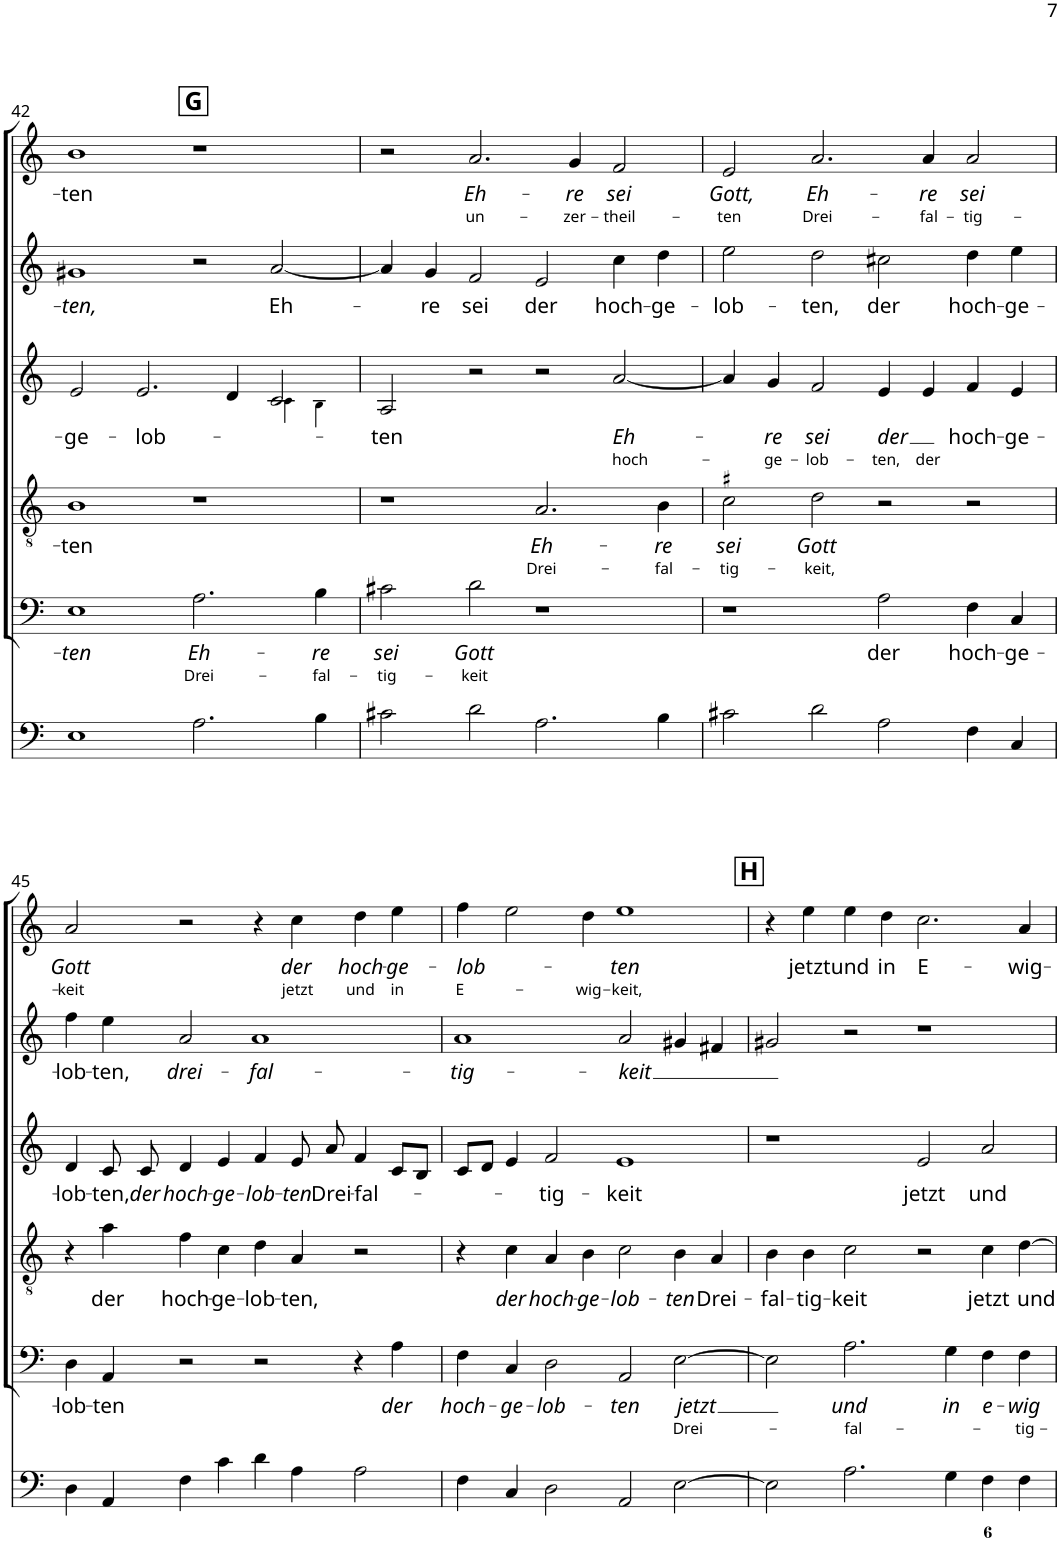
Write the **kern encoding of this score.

**kern	**kern	**text	**text	**kern	**text	**text	**kern	**text	**text	**kern	**text	**kern	**text	**text
*part6	*part5	*part5	*part5	*part4	*part4	*part4	*part3	*part3	*part3	*part2	*part2	*part1	*part1	*part1
*staff6	*staff5	*staff5	*staff5	*staff4	*staff4	*staff4	*staff3	*staff3	*staff3	*staff2	*staff2	*staff1	*staff1	*staff1
*I"Bassus generalis	*I"Bassus	*	*	*I"Tenor	*	*	*I"Altus	*	*	*I"Cantus II	*	*I"Cantus I	*	*
!!LO:PB:g=z
*clefF4	*clefF4	*	*	*clefGv2	*	*	*clefG2	*	*	*clefG2	*	*clefG2	*	*
*k[]	*k[]	*	*	*k[]	*	*	*k[]	*	*	*k[]	*	*k[]	*	*
*M4/2	*M4/2	*	*	*M4/2	*	*	*M4/2	*	*	*M4/2	*	*M4/2	*	*
!!LO:REH:place=s1:a:B:cj:fs=14:t=G:qo=4
=42	=42	=42	=42	=42	=42	=42	=42	=42	=42	=42	=42	=42	=42	=42
!	!	!LO:LY:b	!	!	!LO:LY:b	!	!	!LO:LY:b	!	!	!LO:LY:b	!	!LO:LY:b	!
*	*	*	*	*	*	*	*^	*	*	*	*	*	*	*
1E	1E	-ten	.	1B	-ten	.	2e/	1.ryy	-ge-	.	1g#X	-ten,	1b	-ten	.
!	!	!	!	!	!	!	!	!	!LO:LY:b	!	!	!	!	!	!
.	.	.	.	.	.	.	2.e/	.	-lob-	.	.	.	.	.	.
!	!	!LO:LY:b	!LO:LY:b	!	!	!	!	!	!	!	!	!	!	!	!
2.A\	2.A\	Eh-	Drei-	1r	.	.	.	.	.	.	2r	.	1r	.	.
.	.	.	.	.	.	.	4d/	.	.	.	.	.	.	.	.
!	!	!	!	!	!	!	!	!	!	!	!	!LO:LY:b	!	!	!
.	.	.	.	.	.	.	2c/	4c!\	.	.	[2a/	Eh-	.	.	.
!	!	!LO:LY:b	!LO:LY:b	!	!	!	!	!	!	!	!	!	!	!	!
4B\	4B\	-re	-fal-	.	.	.	.	4B!\	.	.	.	.	.	.	.
=43	=43	=43	=43	=43	=43	=43	=43	=43	=43	=43	=43	=43	=43	=43	=43
!	!	!LO:LY:b	!LO:LY:b	!	!	!	!	!	!LO:LY:b	!	!	!	!	!	!
*	*	*	*	*	*	*	*v	*v	*	*	*	*	*	*	*
2c#X\	2c#X\	sei	-tig-	1r	.	.	2A/	-ten	.	4a/]	.	2r	.	.
!	!	!	!	!	!	!	!	!	!	!	!LO:LY:b	!	!	!
.	.	.	.	.	.	.	.	.	.	4g/	-re	.	.	.
!	!	!LO:LY:b	!LO:LY:b	!	!	!	!	!	!	!	!LO:LY:b	!	!LO:LY:b	!LO:LY:b
2d\	2d\	Gott	-keit	.	.	.	2r	.	.	2f/	sei	2.a/	Eh-	un-
!	!	!	!	!	!LO:LY:b	!LO:LY:b	!	!	!	!	!LO:LY:b	!	!	!
2.A\	1r	.	.	2.A/	Eh-	Drei-	2r	.	.	2e/	der	.	.	.
!	!	!	!	!	!	!	!	!	!	!	!	!	!LO:LY:b	!LO:LY:b
.	.	.	.	.	.	.	.	.	.	.	.	4g/	-re	-zer-
!	!	!	!	!	!	!	!	!LO:LY:b	!LO:LY:b	!	!LO:LY:b	!	!LO:LY:b	!LO:LY:b
.	.	.	.	.	.	.	[2a/	Eh-	hoch-	4cc\	hoch-	2f/	sei	-theil-
!	!	!	!	!	!LO:LY:b	!LO:LY:b	!	!	!	!	!LO:LY:b	!	!	!
4B\	.	.	.	4B\	-re	-fal-	.	.	.	4dd\	-ge-	.	.	.
=44	=44	=44	=44	=44	=44	=44	=44	=44	=44	=44	=44	=44	=44	=44
!	!	!	!	!	!LO:LY:b	!LO:LY:b	!	!	!	!	!LO:LY:b	!	!LO:LY:b	!LO:LY:b
2c#X\	1r	.	.	2c#X\	sei	-tig-	4a/]	.	.	2ee\	-lob-	2e/	Gott,	-ten
!	!	!	!	!	!	!	!	!LO:LY:b	!LO:LY:b	!	!	!	!	!
.	.	.	.	.	.	.	4g/	-re	-ge-	.	.	.	.	.
!	!	!	!	!	!LO:LY:b	!LO:LY:b	!	!LO:LY:b	!LO:LY:b	!	!LO:LY:b	!	!LO:LY:b	!LO:LY:b
2d\	.	.	.	2d\	Gott	-keit,	2f/	sei	-lob-	2dd\	-ten,	2.a/	Eh-	Drei-
!	!	!LO:LY:b	!	!	!	!	!	!LO:LY:b	!LO:LY:b	!	!LO:LY:b	!	!	!
2A\	2A\	der	.	2r	.	.	4e/	der	-ten,	2cc#X\	der	.	.	.
!	!	!	!	!	!	!	!	!	!LO:LY:b	!	!	!	!LO:LY:b	!LO:LY:b
.	.	.	.	.	.	.	4e/	.	der	.	.	4a/	-re	-fal-
!	!	!LO:LY:b	!	!	!	!	!	!LO:LY:b	!	!	!LO:LY:b	!	!LO:LY:b	!LO:LY:b
4F\	4F\	hoch-	.	2r	.	.	4f/	hoch-	.	4dd\	hoch-	2a/	sei	-tig-
!	!	!LO:LY:b	!	!	!	!	!	!LO:LY:b	!	!	!LO:LY:b	!	!	!
4C/	4C/	-ge-	.	.	.	.	4e/	-ge-	.	4ee\	-ge-	.	.	.
!!LO:LB:g=z
=45	=45	=45	=45	=45	=45	=45	=45	=45	=45	=45	=45	=45	=45	=45
!	!	!LO:LY:b	!	!	!	!	!	!LO:LY:b	!	!	!LO:LY:b	!	!LO:LY:b	!LO:LY:b
4D\	4D\	-lob-	.	4r	.	.	4d/	-lob-	.	4ff\	-lob-	2a/	Gott	-keit
!	!	!LO:LY:b	!	!	!LO:LY:b	!	!	!LO:LY:b	!	!	!LO:LY:b	!	!	!
4AA/	4AA/	-ten	.	4a\	der	.	8c/	-ten,	.	4ee\	-ten,	.	.	.
!	!	!	!	!	!	!	!	!LO:LY:b	!	!	!	!	!	!
.	.	.	.	.	.	.	8c/	der	.	.	.	.	.	.
!	!	!	!	!	!LO:LY:b	!	!	!LO:LY:b	!	!	!LO:LY:b	!	!	!
4F\	2r	.	.	4f\	hoch-	.	4d/	hoch-	.	2a/	drei-	2r	.	.
!	!	!	!	!	!LO:LY:b	!	!	!LO:LY:b	!	!	!	!	!	!
4c\	.	.	.	4c\	-ge-	.	4e/	-ge-	.	.	.	.	.	.
!	!	!	!	!	!LO:LY:b	!	!	!LO:LY:b	!	!	!LO:LY:b	!	!	!
4d\	2r	.	.	4d\	-lob-	.	4f/	-lob-	.	1a	-fal-	4r	.	.
!	!	!	!	!	!LO:LY:b	!	!	!LO:LY:b	!	!	!	!	!LO:LY:b	!LO:LY:b
4A\	.	.	.	4A/	-ten,	.	8e/	-ten	.	.	.	4cc\	der	jetzt
!	!	!	!	!	!	!	!	!LO:LY:b	!	!	!	!	!	!
.	.	.	.	.	.	.	8a/	Drei-	.	.	.	.	.	.
!	!	!	!	!	!	!	!	!LO:LY:b	!	!	!	!	!LO:LY:b	!LO:LY:b
2A\	4r	.	.	2r	.	.	4f/	-fal-	.	.	.	4dd\	hoch-	und
!	!	!LO:LY:b	!	!	!	!	!	!	!	!	!	!	!LO:LY:b	!LO:LY:b
.	4A\	der	.	.	.	.	8c/L	.	.	.	.	4ee\	-ge-	in
.	.	.	.	.	.	.	8B/J	.	.	.	.	.	.	.
=46	=46	=46	=46	=46	=46	=46	=46	=46	=46	=46	=46	=46	=46	=46
!	!	!LO:LY:b	!	!	!	!	!	!	!	!	!LO:LY:b	!	!LO:LY:b	!LO:LY:b
4F\	4F\	hoch-	.	4r	.	.	8c/L	.	.	1a	-tig-	4ff\	-lob-	E-
.	.	.	.	.	.	.	8d/J	.	.	.	.	.	.	.
!	!	!LO:LY:b	!	!	!LO:LY:b	!	!	!	!	!	!	!	!	!
4C/	4C/	-ge-	.	4c\	der	.	4e/	.	.	.	.	2ee\	.	.
!	!	!LO:LY:b	!	!	!LO:LY:b	!	!	!LO:LY:b	!	!	!	!	!	!
2D\	2D\	-lob-	.	4A/	hoch-	.	2f/	-tig-	.	.	.	.	.	.
!	!	!	!	!	!LO:LY:b	!	!	!	!	!	!	!	!	!LO:LY:b
.	.	.	.	4B\	-ge-	.	.	.	.	.	.	4dd\	.	-wig-
!	!	!LO:LY:b	!	!	!LO:LY:b	!	!	!LO:LY:b	!	!	!LO:LY:b	!	!LO:LY:b	!LO:LY:b
2AA/	2AA/	-ten	.	2c\	-lob-	.	1e	-keit	.	2a/	-keit	1ee	-ten	-keit,
!	!	!LO:LY:b	!LO:LY:b	!	!LO:LY:b	!	!	!	!	!	!	!	!	!
[2E\	[2E\	jetzt	Drei-	4B\	-ten	.	.	.	.	4g#X/	.	.	.	.
!	!	!	!	!	!LO:LY:b	!	!	!	!	!	!	!	!	!
.	.	.	.	4A/	Drei-	.	.	.	.	4f#X/	.	.	.	.
!!LO:REH:place=s1:a:B:cj:fs=14:t=H
=47	=47	=47	=47	=47	=47	=47	=47	=47	=47	=47	=47	=47	=47	=47
!	!	!	!	!	!LO:LY:b	!	!	!	!	!	!	!	!	!
2E\]	2E\]	.	.	4B\	-fal-	.	1r	.	.	2g#X/	.	4r	.	.
!	!	!	!	!	!LO:LY:b	!	!	!	!	!	!	!	!LO:LY:b	!
.	.	.	.	4B\	-tig-	.	.	.	.	.	.	4ee\	jetzt	.
!	!	!LO:LY:b	!LO:LY:b	!	!LO:LY:b	!	!	!	!	!	!	!	!LO:LY:b	!
2.A\	2.A\	und	-fal-	2c\	-keit	.	.	.	.	2r	.	4ee\	und	.
!	!	!	!	!	!	!	!	!	!	!	!	!	!LO:LY:b	!
.	.	.	.	.	.	.	.	.	.	.	.	4dd\	in	.
!	!	!	!	!	!	!	!	!LO:LY:b	!	!	!	!	!LO:LY:b	!
.	.	.	.	2r	.	.	2e/	jetzt	.	1r	.	2.cc\	E-	.
!	!	!LO:LY:b	!	!	!	!	!	!	!	!	!	!	!	!
4G\	4G\	in	.	.	.	.	.	.	.	.	.	.	.	.
!	!	!LO:LY:b	!	!	!LO:LY:b	!	!	!LO:LY:b	!	!	!	!	!	!
4F\	4F\	e-	.	4c\	jetzt	.	2a/	und	.	.	.	.	.	.
!	!	!LO:LY:b	!LO:LY:b	!	!LO:LY:b	!	!	!	!	!	!	!	!LO:LY:b	!
4F\	4F\	-wig	-tig-	[4d\	und	.	.	.	.	.	.	4a/	-wig-	.
=	=	=	=	=	=	=	=	=	=	=	=	=	=	=
*-	*-	*-	*-	*-	*-	*-	*-	*-	*-	*-	*-	*-	*-	*-
